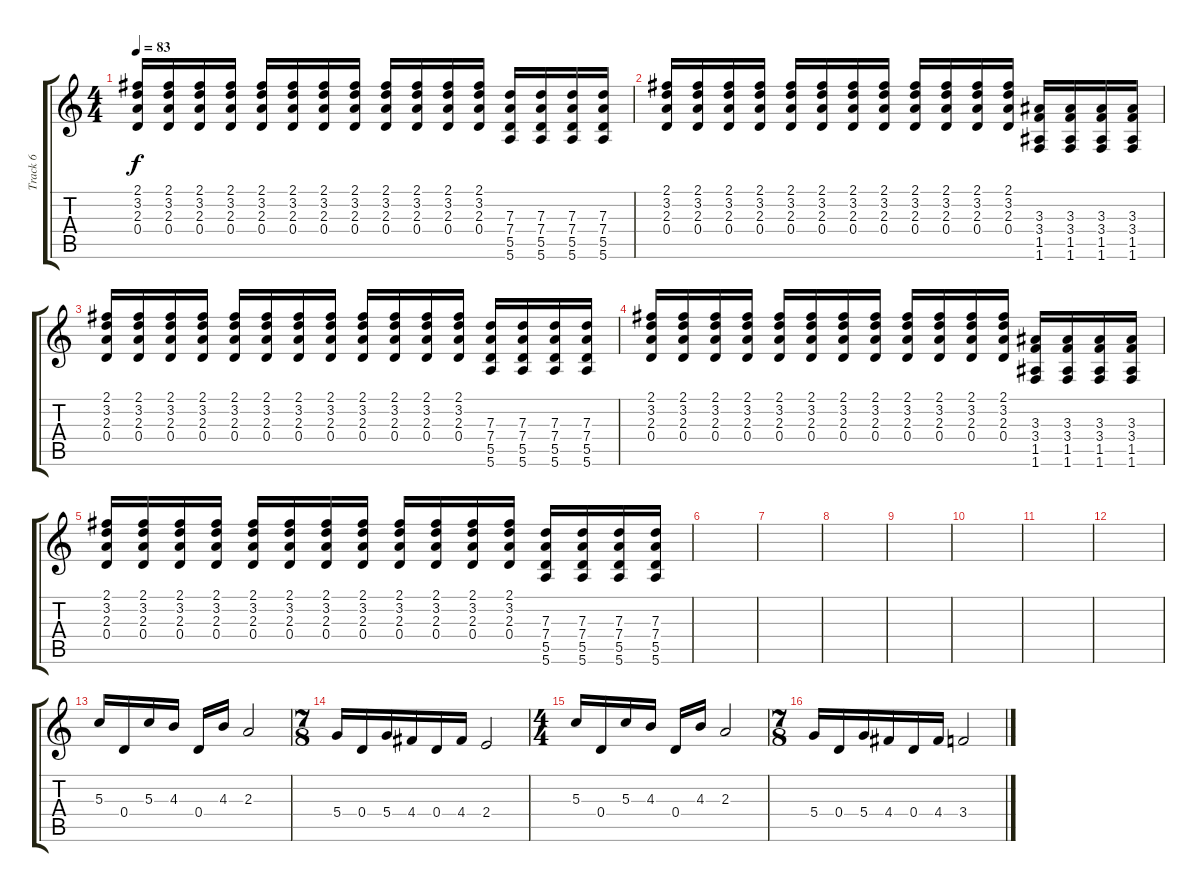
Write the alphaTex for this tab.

\track ("Track 6" "Track 6") {instrument acousticguitarsteel}
\staff {score tabs}
\tuning (E4 B3 G3 D3 A2 E2) {hide}
\ts (4 4)
\tempo 83
\clef g2
\ks c
(2.1 3.2 2.3 0.4).16{dy f} (2.1 3.2 2.3 0.4).16 (2.1 3.2 2.3 0.4).16 (2.1 3.2 2.3 0.4).16 (2.1 3.2 2.3 0.4).16 (2.1 3.2 2.3 0.4).16 (2.1 3.2 2.3 0.4).16 (2.1 3.2 2.3 0.4).16 (2.1 3.2 2.3 0.4).16 (2.1 3.2 2.3 0.4).16 (2.1 3.2 2.3 0.4).16 (2.1 3.2 2.3 0.4).16 (7.3 7.4 5.5 5.6).16 (7.3 7.4 5.5 5.6).16 (7.3 7.4 5.5 5.6).16 (7.3 7.4 5.5 5.6).16 |
(2.1 3.2 2.3 0.4).16 (2.1 3.2 2.3 0.4).16 (2.1 3.2 2.3 0.4).16 (2.1 3.2 2.3 0.4).16 (2.1 3.2 2.3 0.4).16 (2.1 3.2 2.3 0.4).16 (2.1 3.2 2.3 0.4).16 (2.1 3.2 2.3 0.4).16 (2.1 3.2 2.3 0.4).16 (2.1 3.2 2.3 0.4).16 (2.1 3.2 2.3 0.4).16 (2.1 3.2 2.3 0.4).16 (3.3 3.4 1.5 1.6).16 (3.3 3.4 1.5 1.6).16 (3.3 3.4 1.5 1.6).16 (3.3 3.4 1.5 1.6).16 |
(2.1 3.2 2.3 0.4).16 (2.1 3.2 2.3 0.4).16 (2.1 3.2 2.3 0.4).16 (2.1 3.2 2.3 0.4).16 (2.1 3.2 2.3 0.4).16 (2.1 3.2 2.3 0.4).16 (2.1 3.2 2.3 0.4).16 (2.1 3.2 2.3 0.4).16 (2.1 3.2 2.3 0.4).16 (2.1 3.2 2.3 0.4).16 (2.1 3.2 2.3 0.4).16 (2.1 3.2 2.3 0.4).16 (7.3 7.4 5.5 5.6).16 (7.3 7.4 5.5 5.6).16 (7.3 7.4 5.5 5.6).16 (7.3 7.4 5.5 5.6).16 |
(2.1 3.2 2.3 0.4).16 (2.1 3.2 2.3 0.4).16 (2.1 3.2 2.3 0.4).16 (2.1 3.2 2.3 0.4).16 (2.1 3.2 2.3 0.4).16 (2.1 3.2 2.3 0.4).16 (2.1 3.2 2.3 0.4).16 (2.1 3.2 2.3 0.4).16 (2.1 3.2 2.3 0.4).16 (2.1 3.2 2.3 0.4).16 (2.1 3.2 2.3 0.4).16 (2.1 3.2 2.3 0.4).16 (3.3 3.4 1.5 1.6).16 (3.3 3.4 1.5 1.6).16 (3.3 3.4 1.5 1.6).16 (3.3 3.4 1.5 1.6).16 |
(2.1 3.2 2.3 0.4).16 (2.1 3.2 2.3 0.4).16 (2.1 3.2 2.3 0.4).16 (2.1 3.2 2.3 0.4).16 (2.1 3.2 2.3 0.4).16 (2.1 3.2 2.3 0.4).16 (2.1 3.2 2.3 0.4).16 (2.1 3.2 2.3 0.4).16 (2.1 3.2 2.3 0.4).16 (2.1 3.2 2.3 0.4).16 (2.1 3.2 2.3 0.4).16 (2.1 3.2 2.3 0.4).16 (7.3 7.4 5.5 5.6).16 (7.3 7.4 5.5 5.6).16 (7.3 7.4 5.5 5.6).16 (7.3 7.4 5.5 5.6).16 |
|
|
|
|
|
|
|
5.3.16 0.4.16 5.3.16 4.3.16 0.4.16 4.3.16 2.3.2 |
\ts (7 8)
5.4.16 0.4.16 5.4.16 4.4.16 0.4.16 4.4.16 2.4.2 |
\ts (4 4)
5.3.16 0.4.16 5.3.16 4.3.16 0.4.16 4.3.16 2.3.2 |
\ts (7 8)
5.4.16 0.4.16 5.4.16 4.4.16 0.4.16 4.4.16 3.4.2
